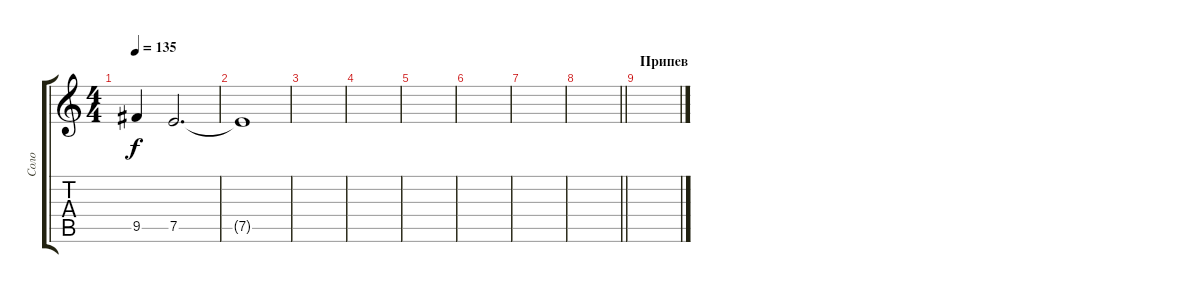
\track ("Соло" "Соло") {instrument distortionguitar}
\staff {score tabs}
\tuning (E4 B3 G3 D3 A2 E2) {hide}
\ts (4 4)
\tempo 135
\clef g2
\ks c
9.5.4{dy f} 7.5.2{d volume 2} |
7.5{t}.1 |
|
|
|
|
|
\barLineRight lightlight
|
\section ("" "Припев")
